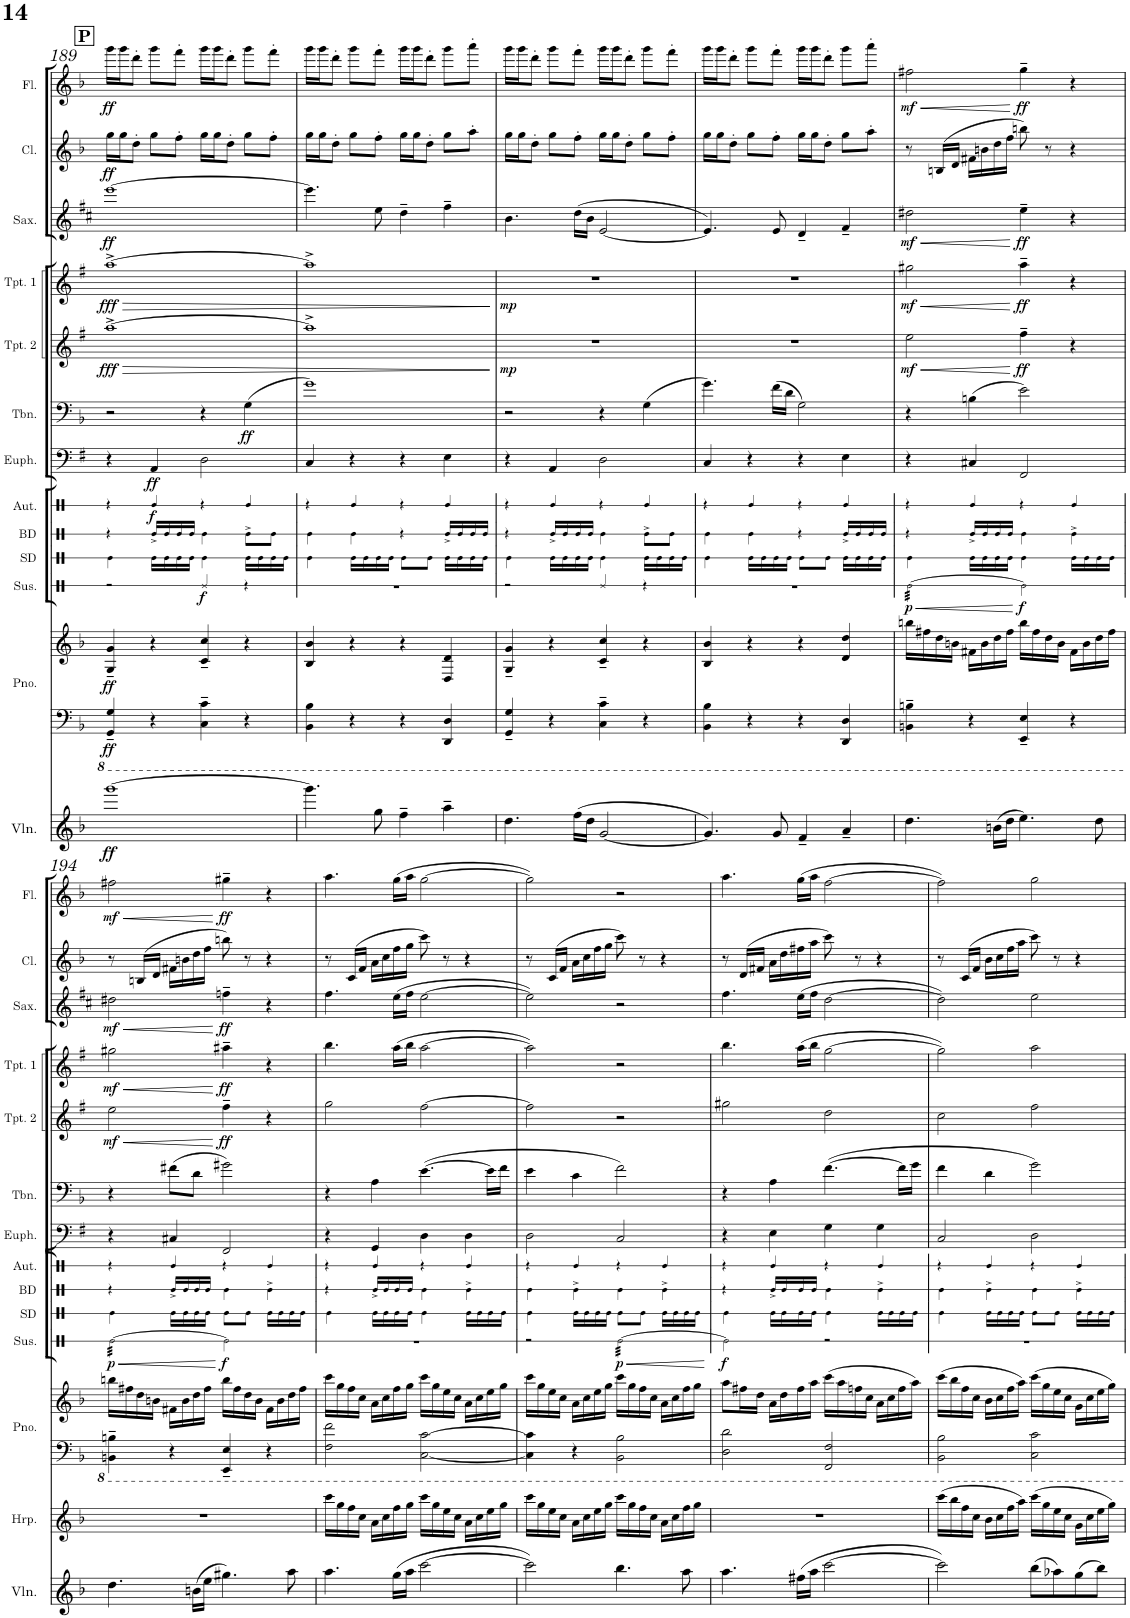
**kern	**dynam	**kern	**kern	**kern	**dynam	**kern	**dynam	**kern	**dynam	**kern	**dynam	**kern	**dynam	**kern	**dynam	**kern	**dynam	**kern	**dynam
*part10	*part10	*part9	*part8	*part8	*part8	*part7	*part7	*part6	*part6	*part5	*part5	*part4	*part4	*part3	*part3	*part2	*part2	*part1	*part1
*staff11	*staff11	*staff10	*staff9	*staff8	*staff8/9	*staff7	*staff7	*staff6	*staff6	*staff5	*staff5	*staff4	*staff4	*staff3	*staff3	*staff2	*staff2	*staff1	*staff1
*I"Violon	*	*I"Harp	*I"Piano	*	*	*I"Euphonium	*	*I"Trombone	*	*I"Trumpet in Bb 2	*	*I"Trumpet in Bb 1	*	*I"Saxophone Alto	*	*I"Clarinet in Bb	*	*I"Flute	*
*I'Vln.	*	*I'Hrp.	*I'Pno.	*	*	*I'Euph.	*	*I'Tbn.	*	*I'Tpt. 2	*	*I'Tpt. 1	*	*I'Sax.	*	*I'Cl.	*	*I'Fl.	*
!!LO:PB:g=z
*clefG2	*	*clefG2	*clefF4	*clefG2	*	*clefF4	*	*clefF4	*	*clefG2	*	*clefG2	*	*clefG2	*	*clefG2	*	*clefG2	*
*	*	*	*	*	*	*Trd1c2	*	*	*	*Trd1c2	*	*Trd1c2	*	*Trd5c9	*	*Trd1c2	*	*	*
*k[b-]	*	*k[b-]	*k[b-]	*k[b-]	*	*k[f#]	*	*k[b-]	*	*k[f#]	*	*k[f#]	*	*k[f#c#]	*	*k[b-]	*	*k[b-]	*
*M4/4	*	*M4/4	*M4/4	*M4/4	*	*M4/4	*	*M4/4	*	*M4/4	*	*M4/4	*	*M4/4	*	*M4/4	*	*M4/4	*
!!LO:REH:place=s1:a:B:cj:fs=14:t=P
=189	=189	=189	=189	=189	=189	=189	=189	=189	=189	=189	=189	=189	=189	=189	=189	=189	=189	=189	=189
!	!LO:DY:b	!	!	!	!LO:DY:b=2	!	!	!	!	!	!LO:HP:b	!	!LO:HP:b	!	!	!	!	!	!
!	!	!	!	!	!LO:DY:n=1:b	!	!	!	!	!	!LO:DY:n=1:b	!	!LO:DY:n=1:b	!	!LO:DY:b	!	!LO:DY:b	!	!LO:DY:b
[1ggg	ff	1r	4GGG/~ 4GG/~	4G/~ 4g/~	ff ff	4r	.	2r	.	[1aa^	> fff	[1aa^	> fff	[1eee	ff	16gg\LL	ff	16ggg\LL	ff
.	.	.	.	.	.	.	.	.	.	.	.	.	.	.	.	16gg\J	.	16ggg\J	.
.	.	.	.	.	.	.	.	.	.	.	.	.	.	.	.	8dd'\J	.	8ddd'\J	.
!	!	!	!	!	!	!	!LO:DY:b	!	!	!	!	!	!	!	!	!	!	!	!
.	.	.	4r	4r	.	4AA/	ff	.	.	.	.	.	.	.	.	8gg\L	.	8ggg\L	.
.	.	.	.	.	.	.	.	.	.	.	.	.	.	.	.	8ff'\J	.	8fff'\J	.
.	.	.	4CC\~ 4C\~	4c/~ 4cc/~	.	2D\	.	4r	.	.	.	.	.	.	.	16gg\LL	.	16ggg\LL	.
.	.	.	.	.	.	.	.	.	.	.	.	.	.	.	.	16gg\J	.	16ggg\J	.
.	.	.	.	.	.	.	.	.	.	.	.	.	.	.	.	8dd'\J	.	8ddd'\J	.
!	!	!	!	!	!	!	!	!	!LO:DY:b	!	!	!	!	!	!	!	!	!	!
.	.	.	4r	4r	.	.	.	(4G\	ff	.	.	.	.	.	.	8gg\L	.	8ggg\L	.
.	.	.	.	.	.	.	.	.	.	.	.	.	.	.	.	8ff'\J	.	8fff'\J	.
=190	=190	=190	=190	=190	=190	=190	=190	=190	=190	=190	=190	=190	=190	=190	=190	=190	=190	=190	=190
4.ggg\]	.	1r	4BBB-\ 4BB-\	4B-/ 4b-/	.	4C/	.	1g)	.	1aa^]	.	1aa^]	.	4.eee\]	.	16gg\LL	.	16ggg\LL	.
.	.	.	.	.	.	.	.	.	.	.	.	.	.	.	.	16gg\J	.	16ggg\J	.
.	.	.	.	.	.	.	.	.	.	.	.	.	.	.	.	8dd'\J	.	8ddd'\J	.
.	.	.	4r	4r	.	4r	.	.	.	.	.	.	.	.	.	8gg\L	.	8ggg\L	.
8gg\	.	.	.	.	.	.	.	.	.	.	.	.	.	8ee\	.	8ff'\J	.	8fff'\J	.
4ff~\	.	.	4r	4r	.	4r	.	.	.	.	.	.	.	4dd~\	.	16gg\LL	.	16ggg\LL	.
.	.	.	.	.	.	.	.	.	.	.	.	.	.	.	.	16gg\J	.	16ggg\J	.
.	.	.	.	.	.	.	.	.	.	.	.	.	.	.	.	8dd'\J	.	8ddd'\J	.
4aa~\	.	.	4DDD/ 4DD/	4D/ 4d/	.	4E\	.	.	.	.	.	.	.	4ff#~\	.	8gg\L	.	8ggg\L	.
.	.	.	.	.	.	.	.	.	.	.	.	.	.	.	.	8aa'\J	.	8aaa'\J	.
.	.	.	.	.	.	.	.	.	.	.	]	.	]	.	.	.	.	.	.
=191	=191	=191	=191	=191	=191	=191	=191	=191	=191	=191	=191	=191	=191	=191	=191	=191	=191	=191	=191
!	!	!	!	!	!	!	!	!	!	!	!LO:DY:b	!	!LO:DY:b	!	!	!	!	!	!
4.dd\	.	1r	4GGG/~ 4GG/~	4G/~ 4g/~	.	4r	.	2r	.	1r	mp	1r	mp	4.b\	.	16gg\LL	.	16ggg\LL	.
.	.	.	.	.	.	.	.	.	.	.	.	.	.	.	.	16gg\J	.	16ggg\J	.
.	.	.	.	.	.	.	.	.	.	.	.	.	.	.	.	8dd'\J	.	8ddd'\J	.
.	.	.	4r	4r	.	4AA/	.	.	.	.	.	.	.	.	.	8gg\L	.	8ggg\L	.
(16ff\LL	.	.	.	.	.	.	.	.	.	.	.	.	.	(16dd\LL	.	8ff'\J	.	8fff'\J	.
16dd\JJ	.	.	.	.	.	.	.	.	.	.	.	.	.	16b\JJ	.	.	.	.	.
[2g/	.	.	4CC\~ 4C\~	4c/~ 4cc/~	.	2D\	.	4r	.	.	.	.	.	[2e/	.	16gg\LL	.	16ggg\LL	.
.	.	.	.	.	.	.	.	.	.	.	.	.	.	.	.	16gg\J	.	16ggg\J	.
.	.	.	.	.	.	.	.	.	.	.	.	.	.	.	.	8dd'\J	.	8ddd'\J	.
.	.	.	4r	4r	.	.	.	(4G\	.	.	.	.	.	.	.	8gg\L	.	8ggg\L	.
.	.	.	.	.	.	.	.	.	.	.	.	.	.	.	.	8ff'\J	.	8fff'\J	.
=192	=192	=192	=192	=192	=192	=192	=192	=192	=192	=192	=192	=192	=192	=192	=192	=192	=192	=192	=192
4.g/])	.	1r	4BBB-\ 4BB-\	4B-/ 4b-/	.	4C/	.	4.g\)	.	1r	.	1r	.	4.e/])	.	16gg\LL	.	16ggg\LL	.
.	.	.	.	.	.	.	.	.	.	.	.	.	.	.	.	16gg\J	.	16ggg\J	.
.	.	.	.	.	.	.	.	.	.	.	.	.	.	.	.	8dd'\J	.	8ddd'\J	.
.	.	.	4r	4r	.	4r	.	.	.	.	.	.	.	.	.	8gg\L	.	8ggg\L	.
8g/	.	.	.	.	.	.	.	(16f\LL	.	.	.	.	.	8e/	.	8ff'\J	.	8fff'\J	.
.	.	.	.	.	.	.	.	16d\JJ	.	.	.	.	.	.	.	.	.	.	.
4f~/	.	.	4r	4r	.	4r	.	2G\)	.	.	.	.	.	4d~/	.	16gg\LL	.	16ggg\LL	.
.	.	.	.	.	.	.	.	.	.	.	.	.	.	.	.	16gg\J	.	16ggg\J	.
.	.	.	.	.	.	.	.	.	.	.	.	.	.	.	.	8dd'\J	.	8ddd'\J	.
4a~/	.	.	4DDD/ 4DD/	4d/ 4dd/	.	4E\	.	.	.	.	.	.	.	4f#~/	.	8gg\L	.	8ggg\L	.
.	.	.	.	.	.	.	.	.	.	.	.	.	.	.	.	8aa'\J	.	8aaa'\J	.
=193	=193	=193	=193	=193	=193	=193	=193	=193	=193	=193	=193	=193	=193	=193	=193	=193	=193	=193	=193
!	!	!	!	!	!	!	!	!	!	!	!LO:HP:b	!	!LO:HP:b	!	!LO:HP:b	!	!	!	!LO:HP:b
!	!	!	!	!	!	!	!	!	!	!	!LO:DY:n=1:b	!	!LO:DY:n=1:b	!	!LO:DY:n=1:b	!	!	!	!LO:DY:n=1:b
4.dd\	.	1r	4BBBn\~ 4BBn\~	16bbn\LL	.	4r	.	4r	.	2ee\	< mf	2gg#X\	< mf	2dd#X\	< mf	8r	.	2ff#X\	< mf
.	.	.	.	16ff#X\	.	.	.	.	.	.	.	.	.	.	.	.	.	.	.
.	.	.	.	16dd\	.	.	.	.	.	.	.	.	.	.	.	(16Bn/LL	.	.	.
.	.	.	.	16bn\JJ	.	.	.	.	.	.	.	.	.	.	.	16d/JJ	.	.	.
.	.	.	4r	16f#X\LL	.	4C#X/	.	(4Bn\	.	.	.	.	.	.	.	16f#X\LL	.	.	.
.	.	.	.	16b\	.	.	.	.	.	.	.	.	.	.	.	16bn\	.	.	.
(16bn\LL	.	.	.	16dd\	.	.	.	.	.	.	.	.	.	.	.	16dd\	.	.	.
16dd\JJ	.	.	.	16ff#\JJ	.	.	.	.	.	.	.	.	.	.	.	16ff\JJ	.	.	.
!	!	!	!	!	!	!	!	!	!	!	!LO:DY:n=2:b	!	!LO:DY:n=2:b	!	!LO:DY:n=2:b	!	!	!	!LO:DY:n=2:b
4.ee\)	.	.	4EEE/~ 4EE/~	16bb\LL	.	2FF#/	.	2e\)	.	4ff#~\	[ ff	4aa~\	[ ff	4ee~\	[ ff	8bbn\)	.	4gg~\	[ ff
.	.	.	.	16ff#\	.	.	.	.	.	.	.	.	.	.	.	.	.	.	.
.	.	.	.	16dd\	.	.	.	.	.	.	.	.	.	.	.	8r	.	.	.
.	.	.	.	16b\JJ	.	.	.	.	.	.	.	.	.	.	.	.	.	.	.
.	.	.	4r	16f#\LL	.	.	.	.	.	4r	.	4r	.	4r	.	4r	.	4r	.
.	.	.	.	16b\	.	.	.	.	.	.	.	.	.	.	.	.	.	.	.
8dd\	.	.	.	16dd\	.	.	.	.	.	.	.	.	.	.	.	.	.	.	.
.	.	.	.	16ff#\JJ	.	.	.	.	.	.	.	.	.	.	.	.	.	.	.
!!LO:LB:g=z
=194	=194	=194	=194	=194	=194	=194	=194	=194	=194	=194	=194	=194	=194	=194	=194	=194	=194	=194	=194
!	!	!	!	!	!	!	!	!	!	!	!LO:HP:b	!	!LO:HP:b	!	!LO:HP:b	!	!	!	!LO:HP:b
!	!	!	!	!	!	!	!	!	!	!	!LO:DY:n=1:b	!	!LO:DY:n=1:b	!	!LO:DY:n=1:b	!	!	!	!LO:DY:n=1:b
4.dd\	.	1r	4BBBn\~ 4BBn\~	16bbn\LL	.	4r	.	4r	.	2ee\	< mf	2gg#X\	< mf	2dd#X\	< mf	8r	.	2ff#X\	< mf
.	.	.	.	16ff#X\	.	.	.	.	.	.	.	.	.	.	.	.	.	.	.
.	.	.	.	16dd\	.	.	.	.	.	.	.	.	.	.	.	(16Bn/LL	.	.	.
.	.	.	.	16bn\JJ	.	.	.	.	.	.	.	.	.	.	.	16d/JJ	.	.	.
.	.	.	4r	16f#X\LL	.	4C#X/	.	(8f#X\L	.	.	.	.	.	.	.	16f#X\LL	.	.	.
.	.	.	.	16b\	.	.	.	.	.	.	.	.	.	.	.	16bn\	.	.	.
(16bn\LL	.	.	.	16dd\	.	.	.	8d\J	.	.	.	.	.	.	.	16dd\	.	.	.
16ee\JJ	.	.	.	16ff#\JJ	.	.	.	.	.	.	.	.	.	.	.	16ff\JJ	.	.	.
!	!	!	!	!	!	!	!	!	!	!	!LO:DY:n=2:b	!	!LO:DY:n=2:b	!	!LO:DY:n=2:b	!	!	!	!LO:DY:n=2:b
4.gg#X\)	.	.	4EEE/~ 4EE/~	16bb\LL	.	2FF#/	.	2g#X\)	.	4ff#~\	[ ff	4aa#X~\	[ ff	4ffn~\	[ ff	8bbn\)	.	4gg#X~\	[ ff
.	.	.	.	16ff#\	.	.	.	.	.	.	.	.	.	.	.	.	.	.	.
.	.	.	.	16dd\	.	.	.	.	.	.	.	.	.	.	.	8r	.	.	.
.	.	.	.	16b\JJ	.	.	.	.	.	.	.	.	.	.	.	.	.	.	.
.	.	.	4r	16f#\LL	.	.	.	.	.	4r	.	4r	.	4r	.	4r	.	4r	.
.	.	.	.	16b\	.	.	.	.	.	.	.	.	.	.	.	.	.	.	.
8aa\	.	.	.	16dd\	.	.	.	.	.	.	.	.	.	.	.	.	.	.	.
.	.	.	.	16ff#\JJ	.	.	.	.	.	.	.	.	.	.	.	.	.	.	.
=195	=195	=195	=195	=195	=195	=195	=195	=195	=195	=195	=195	=195	=195	=195	=195	=195	=195	=195	=195
4.aa\	.	16ccc\LL	2FF\ 2F\	16ccc\LL	.	4r	.	4r	.	2gg\	.	4.bb\	.	4.ff#\	.	8r	.	4.aa\	.
.	.	16gg\	.	16gg\	.	.	.	.	.	.	.	.	.	.	.	.	.	.	.
.	.	16ff\	.	16ff\	.	.	.	.	.	.	.	.	.	.	.	(16c/LL	.	.	.
.	.	16cc\JJ	.	16cc\JJ	.	.	.	.	.	.	.	.	.	.	.	16f/JJ	.	.	.
.	.	16a\LL	.	16a\LL	.	4GG/	.	4A\	.	.	.	.	.	.	.	16a\LL	.	.	.
.	.	16cc\	.	16cc\	.	.	.	.	.	.	.	.	.	.	.	16cc\	.	.	.
(16gg\LL	.	16ff\	.	16ff\	.	.	.	.	.	.	.	(16aa\LL	.	(16ee\LL	.	16ff\	.	(16gg\LL	.
16aa\JJ	.	16gg\JJ	.	16gg\JJ	.	.	.	.	.	.	.	16bb\JJ	.	16ff#\JJ	.	16gg\JJ	.	16aa\JJ	.
[2ccc\	.	16ccc\LL	[2CC\ [2C\	16ccc\LL	.	4D\	.	([4.e\	.	[2ff#\	.	[2aa\	.	[2ee\	.	8ccc\)	.	[2gg\	.
.	.	16gg\	.	16gg\	.	.	.	.	.	.	.	.	.	.	.	.	.	.	.
.	.	16ee\	.	16ee\	.	.	.	.	.	.	.	.	.	.	.	8r	.	.	.
.	.	16cc\JJ	.	16cc\JJ	.	.	.	.	.	.	.	.	.	.	.	.	.	.	.
.	.	16a\LL	.	16a\LL	.	4D\	.	.	.	.	.	.	.	.	.	4r	.	.	.
.	.	16cc\	.	16cc\	.	.	.	.	.	.	.	.	.	.	.	.	.	.	.
.	.	16ee\	.	16ee\	.	.	.	16e\LL]	.	.	.	.	.	.	.	.	.	.	.
.	.	16gg\JJ	.	16gg\JJ	.	.	.	16f\JJ	.	.	.	.	.	.	.	.	.	.	.
=196	=196	=196	=196	=196	=196	=196	=196	=196	=196	=196	=196	=196	=196	=196	=196	=196	=196	=196	=196
2ccc\])	.	16ccc\LL	4CC\] 4C\]	16ccc\LL	.	2D\	.	4e\	.	2ff#\]	.	2aa\])	.	2ee\])	.	8r	.	2gg\])	.
.	.	16gg\	.	16gg\	.	.	.	.	.	.	.	.	.	.	.	.	.	.	.
.	.	16ee\	.	16ee\	.	.	.	.	.	.	.	.	.	.	.	(16c/LL	.	.	.
.	.	16cc\JJ	.	16cc\JJ	.	.	.	.	.	.	.	.	.	.	.	16f/JJ	.	.	.
.	.	16a\LL	4r	16a\LL	.	.	.	4c\	.	.	.	.	.	.	.	16a\LL	.	.	.
.	.	16cc\	.	16cc\	.	.	.	.	.	.	.	.	.	.	.	16cc\	.	.	.
.	.	16ee\	.	16ee\	.	.	.	.	.	.	.	.	.	.	.	16ff\	.	.	.
.	.	16gg\JJ	.	16gg\JJ	.	.	.	.	.	.	.	.	.	.	.	16gg\JJ	.	.	.
4.bb-\	.	16ccc\LL	2BBB-\ 2BB-\	16ccc\LL	.	2C/	.	2f\)	.	2r	.	2r	.	2r	.	8ccc\)	.	2r	.
.	.	16gg\	.	16gg\	.	.	.	.	.	.	.	.	.	.	.	.	.	.	.
.	.	16ff\	.	16ff\	.	.	.	.	.	.	.	.	.	.	.	8r	.	.	.
.	.	16cc\JJ	.	16cc\JJ	.	.	.	.	.	.	.	.	.	.	.	.	.	.	.
.	.	16a\LL	.	16a\LL	.	.	.	.	.	.	.	.	.	.	.	4r	.	.	.
.	.	16cc\	.	16cc\	.	.	.	.	.	.	.	.	.	.	.	.	.	.	.
8aa\	.	16ff\	.	16ff\	.	.	.	.	.	.	.	.	.	.	.	.	.	.	.
.	.	16gg\JJ	.	16gg\JJ	.	.	.	.	.	.	.	.	.	.	.	.	.	.	.
=197	=197	=197	=197	=197	=197	=197	=197	=197	=197	=197	=197	=197	=197	=197	=197	=197	=197	=197	=197
4.aa\	.	1r	2DD\ 2D\	8aa\L	.	4r	.	4r	.	2gg#X\	.	4.bb\	.	4.ff#\	.	8r	.	4.aa\	.
.	.	.	.	16ff#X\L	.	.	.	.	.	.	.	.	.	.	.	(16d/LL	.	.	.
.	.	.	.	16dd\JJ	.	.	.	.	.	.	.	.	.	.	.	16f#X/JJ	.	.	.
.	.	.	.	16a\LL	.	4E\	.	4A\	.	.	.	.	.	.	.	16a\LL	.	.	.
.	.	.	.	16dd\	.	.	.	.	.	.	.	.	.	.	.	16dd\	.	.	.
(16ff#X\LL	.	.	.	16ff#\	.	.	.	.	.	.	.	(16aa\LL	.	(16ee\LL	.	16ff#X\	.	(16gg\LL	.
16aa\JJ	.	.	.	16aa\JJ	.	.	.	.	.	.	.	16bb\JJ	.	16ff#\JJ	.	16aa\JJ	.	16aa\JJ	.
[2ccc\	.	.	2FFF/ 2FF/	(16ccc\LL	.	4G\	.	([4.f\	.	2dd\	.	[2gg\	.	[2dd\	.	8ccc\)	.	[2ff\	.
.	.	.	.	16aa\	.	.	.	.	.	.	.	.	.	.	.	.	.	.	.
.	.	.	.	16ffn\	.	.	.	.	.	.	.	.	.	.	.	8r	.	.	.
.	.	.	.	16cc\JJ	.	.	.	.	.	.	.	.	.	.	.	.	.	.	.
.	.	.	.	16a\LL	.	4G\	.	.	.	.	.	.	.	.	.	4r	.	.	.
.	.	.	.	16cc\	.	.	.	.	.	.	.	.	.	.	.	.	.	.	.
.	.	.	.	16ff\	.	.	.	16f\LL]	.	.	.	.	.	.	.	.	.	.	.
.	.	.	.	16aa\JJ)	.	.	.	16g\JJ	.	.	.	.	.	.	.	.	.	.	.
=198	=198	=198	=198	=198	=198	=198	=198	=198	=198	=198	=198	=198	=198	=198	=198	=198	=198	=198	=198
2ccc\])	.	(16ccc\LL	2BBB-\ 2BB-\	(16ccc\LL	.	2C/	.	4f\	.	2cc\	.	2gg\])	.	2dd\])	.	8r	.	2ff\])	.
.	.	16bb-\	.	16bb-\	.	.	.	.	.	.	.	.	.	.	.	.	.	.	.
.	.	16ff\	.	16ff\	.	.	.	.	.	.	.	.	.	.	.	(16c/LL	.	.	.
.	.	16cc\JJ	.	16cc\JJ	.	.	.	.	.	.	.	.	.	.	.	16f/JJ	.	.	.
.	.	16b-\LL	.	16b-\LL	.	.	.	4d\	.	.	.	.	.	.	.	16b-\LL	.	.	.
.	.	16cc\	.	16cc\	.	.	.	.	.	.	.	.	.	.	.	16cc\	.	.	.
.	.	16ff\	.	16ff\	.	.	.	.	.	.	.	.	.	.	.	16ff\	.	.	.
.	.	16aa\JJ)	.	16aa\JJ)	.	.	.	.	.	.	.	.	.	.	.	16aa\JJ	.	.	.
(8bb-\L	.	(16ccc\LL	2CC\ 2C\	(16ccc\LL	.	2D\	.	2g\)	.	2ff#\	.	2aa\	.	2ee\	.	8ccc\)	.	2gg\	.
.	.	16gg\	.	16gg\	.	.	.	.	.	.	.	.	.	.	.	.	.	.	.
8aa-X\)	.	16ee\	.	16ee\	.	.	.	.	.	.	.	.	.	.	.	8r	.	.	.
.	.	16cc\JJ	.	16cc\JJ	.	.	.	.	.	.	.	.	.	.	.	.	.	.	.
(8gg\	.	16g\LL	.	16g\LL	.	.	.	.	.	.	.	.	.	.	.	4r	.	.	.
.	.	16cc\	.	16cc\	.	.	.	.	.	.	.	.	.	.	.	.	.	.	.
8bb-\J)	.	16ee\	.	16ee\	.	.	.	.	.	.	.	.	.	.	.	.	.	.	.
.	.	16gg\JJ)	.	16gg\JJ)	.	.	.	.	.	.	.	.	.	.	.	.	.	.	.
=	=	=	=	=	=	=	=	=	=	=	=	=	=	=	=	=	=	=	=
*-	*-	*-	*-	*-	*-	*-	*-	*-	*-	*-	*-	*-	*-	*-	*-	*-	*-	*-	*-
